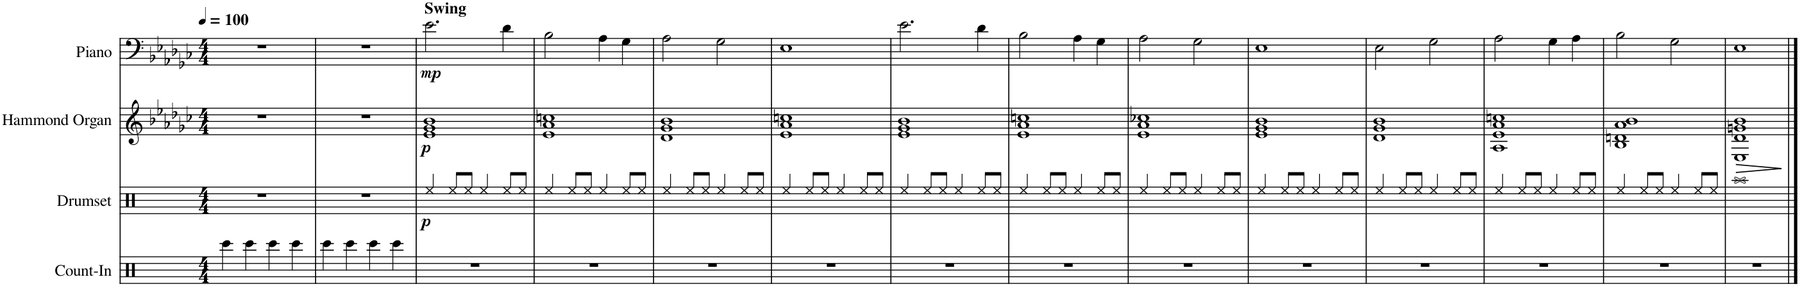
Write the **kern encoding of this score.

**kern	**kern	**dynam	**kern	**dynam	**kern	**dynam
*part4	*part3	*part3	*part2	*part2	*part1	*part1
*staff4	*staff3	*staff3	*staff2	*staff2	*staff1	*staff1
*I"Count-In	*I"Drumset	*	*I"Hammond Organ	*	*I"Piano	*
*I'Count-In	*I'D. Set	*	*I'Hm. Org.	*	*I'Pno.	*
*clefX	*clefX	*	*clefG2	*	*clefF4	*
*k[]	*k[]	*	*k[b-e-a-d-g-c-]	*	*k[b-e-a-d-g-c-]	*
*M4/4	*M4/4	*	*M4/4	*	*M4/4	*
*MM100	*MM100	*	*MM100	*	*MM100	*
=1	=1	=1	=1	=1	=1	=1
4Rccc\	1r	.	1r	.	1r	.
4Rccc\	.	.	.	.	.	.
4Rccc\	.	.	.	.	.	.
4Rccc\	.	.	.	.	.	.
=2	=2	=2	=2	=2	=2	=2
4Rccc\	1r	.	1r	.	1r	.
4Rccc\	.	.	.	.	.	.
4Rccc\	.	.	.	.	.	.
4Rccc\	.	.	.	.	.	.
=3	=3	=3	=3	=3	=3	=3
!	!	!	!	!	!LO:TX:a:B:t=Swing	!
!	!	!LO:DY:b	!	!LO:DY:b	!	!LO:DY:b
1r	4Ree/	p	1e- 1g- 1b-	p	2.e-\	mp
.	8Ree/L	.	.	.	.	.
.	8Ree/J	.	.	.	.	.
.	4Ree/	.	.	.	.	.
.	8Ree/L	.	.	.	4d-\	.
.	8Ree/J	.	.	.	.	.
=4	=4	=4	=4	=4	=4	=4
1r	4Ree/	.	1e- 1a- 1ccn	.	2B-\	.
.	8Ree/L	.	.	.	.	.
.	8Ree/J	.	.	.	.	.
.	4Ree/	.	.	.	4A-\	.
.	8Ree/L	.	.	.	4G-\	.
.	8Ree/J	.	.	.	.	.
=5	=5	=5	=5	=5	=5	=5
1r	4Ree/	.	1d- 1g- 1b-	.	2A-\	.
.	8Ree/L	.	.	.	.	.
.	8Ree/J	.	.	.	.	.
.	4Ree/	.	.	.	2G-\	.
.	8Ree/L	.	.	.	.	.
.	8Ree/J	.	.	.	.	.
=6	=6	=6	=6	=6	=6	=6
1r	4Ree/	.	1e- 1a- 1ccn	.	1E-	.
.	8Ree/L	.	.	.	.	.
.	8Ree/J	.	.	.	.	.
.	4Ree/	.	.	.	.	.
.	8Ree/L	.	.	.	.	.
.	8Ree/J	.	.	.	.	.
=7	=7	=7	=7	=7	=7	=7
1r	4Ree/	.	1e- 1g- 1b-	.	2.e-\	.
.	8Ree/L	.	.	.	.	.
.	8Ree/J	.	.	.	.	.
.	4Ree/	.	.	.	.	.
.	8Ree/L	.	.	.	4d-\	.
.	8Ree/J	.	.	.	.	.
=8	=8	=8	=8	=8	=8	=8
1r	4Ree/	.	1e- 1a- 1ccn	.	2B-\	.
.	8Ree/L	.	.	.	.	.
.	8Ree/J	.	.	.	.	.
.	4Ree/	.	.	.	4A-\	.
.	8Ree/L	.	.	.	4G-\	.
.	8Ree/J	.	.	.	.	.
=9	=9	=9	=9	=9	=9	=9
1r	4Ree/	.	1e- 1a- 1cc-X	.	2A-\	.
.	8Ree/L	.	.	.	.	.
.	8Ree/J	.	.	.	.	.
.	4Ree/	.	.	.	2G-\	.
.	8Ree/L	.	.	.	.	.
.	8Ree/J	.	.	.	.	.
=10	=10	=10	=10	=10	=10	=10
1r	4Ree/	.	1e- 1g- 1b-	.	1E-	.
.	8Ree/L	.	.	.	.	.
.	8Ree/J	.	.	.	.	.
.	4Ree/	.	.	.	.	.
.	8Ree/L	.	.	.	.	.
.	8Ree/J	.	.	.	.	.
=11	=11	=11	=11	=11	=11	=11
1r	4Ree/	.	1d- 1g- 1b-	.	2E-\	.
.	8Ree/L	.	.	.	.	.
.	8Ree/J	.	.	.	.	.
.	4Ree/	.	.	.	2G-\	.
.	8Ree/L	.	.	.	.	.
.	8Ree/J	.	.	.	.	.
=12	=12	=12	=12	=12	=12	=12
1r	4Ree/	.	1A- 1e- 1a- 1ccn	.	2A-\	.
.	8Ree/L	.	.	.	.	.
.	8Ree/J	.	.	.	.	.
.	4Ree/	.	.	.	4G-\	.
.	8Ree/L	.	.	.	4A-\	.
.	8Ree/J	.	.	.	.	.
=13	=13	=13	=13	=13	=13	=13
1r	4Ree/	.	1B- 1dn 1a- 1b-	.	2B-\	.
.	8Ree/L	.	.	.	.	.
.	8Ree/J	.	.	.	.	.
.	4Ree/	.	.	.	2G-\	.
.	8Ree/L	.	.	.	.	.
.	8Ree/J	.	.	.	.	.
=14	=14	=14	=14	=14	=14	=14
!	!	!	!	!LO:HP:b	!	!
1r	1Raa	.	1E- 1d- 1gn 1b-	>	1E-	.
.	.	.	.	]	.	.
==	==	==	==	==	==	==
*-	*-	*-	*-	*-	*-	*-
